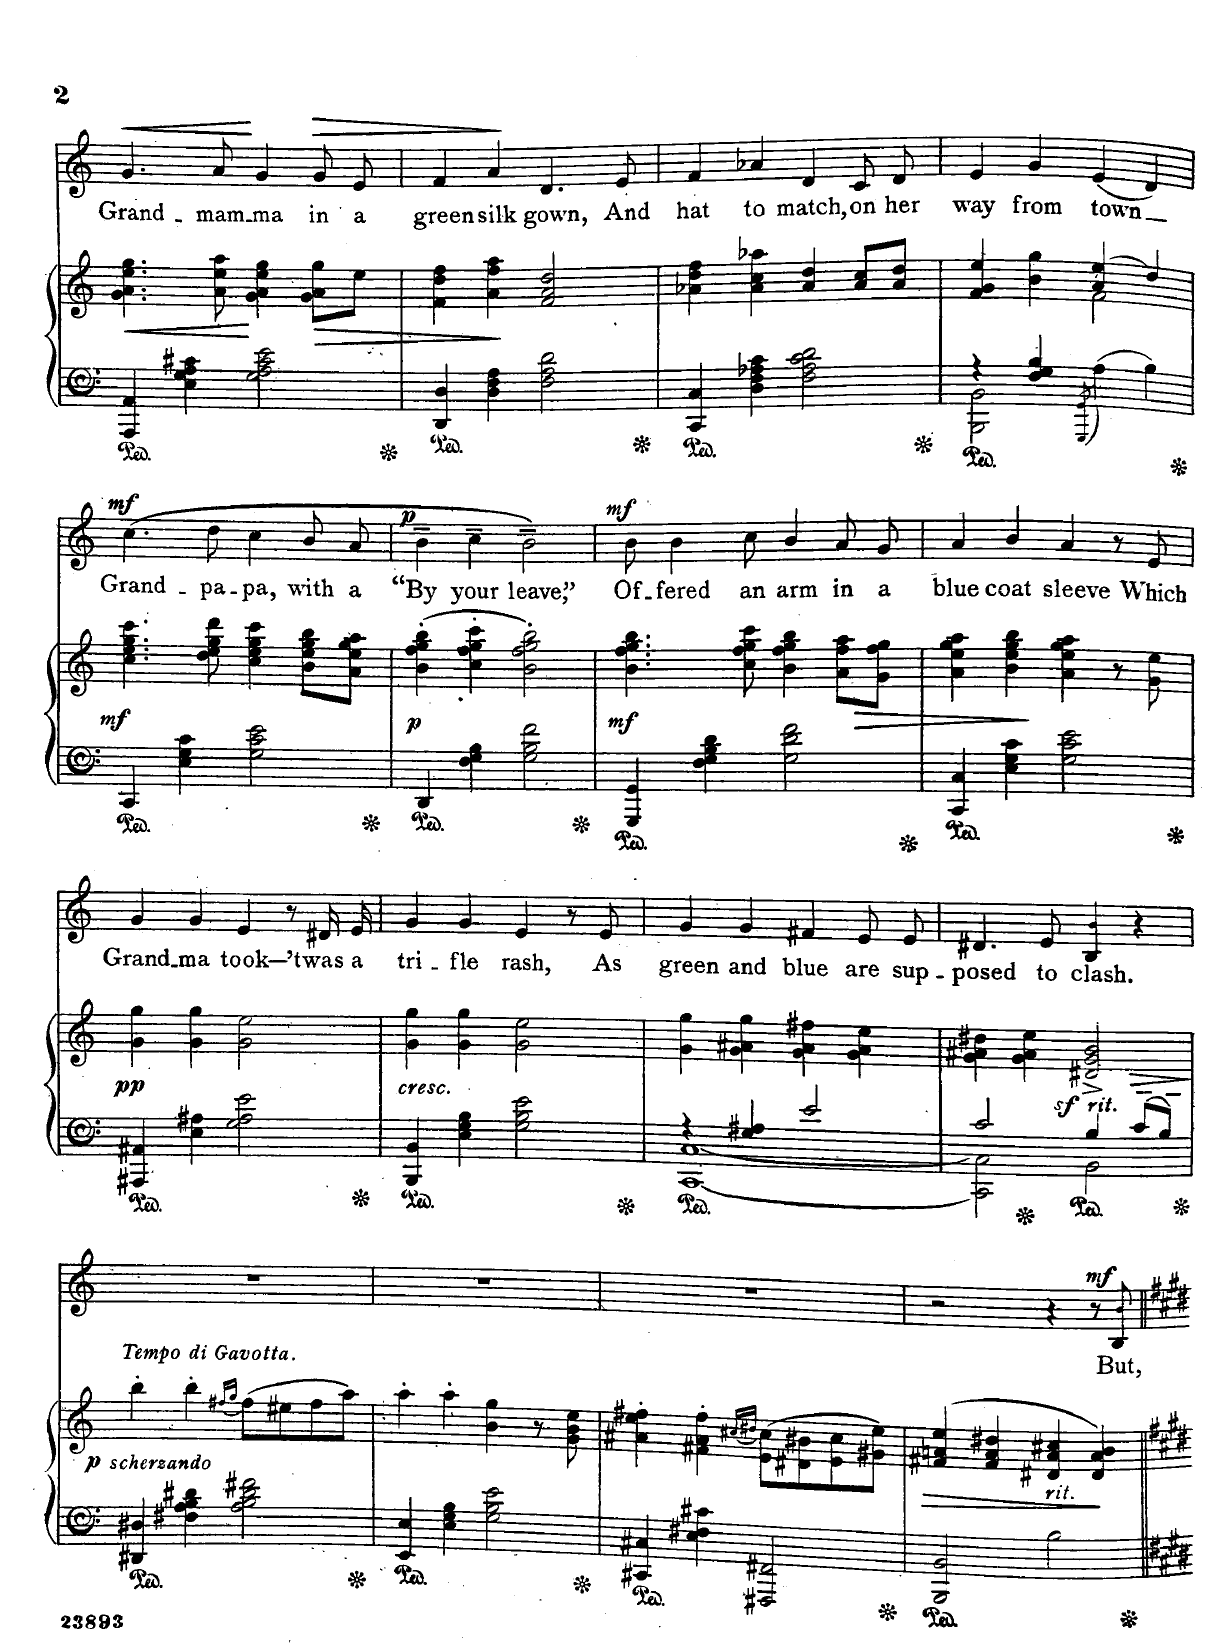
**kern	**kern	**dynam	**kern	**text	**dynam
*part2	*part2	*part2	*part1	*part1	*part1
*staff3	*staff2	*staff2/3	*staff1	*staff1	*staff1
*I"Piano	*	*	*I"Voice	*	*
*I'Pno	*	*	*	*	*
*clefF4	*clefG2	*	*clefG2	*	*
*k[]	*k[]	*	*k[]	*	*
*M4/4	*M4/4	*	*M4/4	*	*
*met(c)	*met(c)	*	*met(c)	*	*
=9	=9	=9	=9	=9	=9
!	!	!LO:HP:b	!	!	!LO:HP:b
4AAA/ 4AA/	4.g\ 4.a\ 4.ee\ 4.gg\	<	4.g/	Grand-	<
4E\ 4G\ 4A\ 4c#X\	.	.	.	.	.
.	8a\ 8ee\ 8aa\	.	8a/	-mam-	.
2G\ 2A\ 2c#\ 2e\	4g\ 4a\ 4ee\ 4gg\	[	4g/	-ma	[
!	!	!LO:HP:b	!	!	!LO:HP:b
.	8g\ 8a\ 8gg\L	>	8g/L	in	>
.	8ee\J	.	8e/J	a	.
=10	=10	=10	=10	=10	=10
4DD/ 4D/	4f\ 4dd\ 4ff\	.	4f/	green	.
4D\ 4F\ 4A\	4a\ 4ff\ 4aa\	.	4a/	silk	.
2F\ 2A\ 2d\	2f/ 2a/ 2dd/	]	4.d/	gown,	]
.	.	.	8e/	And	.
=11	=11	=11	=11	=11	=11
!	!	!LO:HP:b	!	!	!
4CC/ 4C/	4a-X\ 4dd\ 4ff\	<	4f/	hat	.
4D\ 4F\ 4A-X\ 4c\	4a-\ 4cc\ 4aa-X\	.	4a-X/	to	.
2F\ 2A-\ 2c\ 2d\	4a-/ 4dd/	[	4d/	match,	.
.	8a-/ 8cc/L	.	8c/L	on	.
.	8a-/ 8dd/J	.	8d/J	her	.
=12	=12	=12	=12	=12	=12
*^	*^	*	*	*	*
4r	2BBB\ 2BB\	4f/ 4g/ 4ee/	2ryy	.	4e/	way	.
4F/ 4G/ 4B/	.	4b\ 4gg\	.	.	4g/	from	.
8qGGG/ 8qGG/	.	.	.	.	.	.	.
4A\	2ryy	(4a/ 4ee/	2f\	.	(4e/	town	.
4B\	.	4dd/)	.	.	4d/)	.	.
*v	*v	*	*	*	*	*	*
*	*v	*v	*	*	*	*
=13	=13	=13	=13	=13	=13
!	!	!LO:DY:b	!	!	!LO:DY:a
4CC/	4.cc\ 4.ee\ 4.gg\ 4.ccc\	mf	(4.cc\	Grand-	mf
4E\ 4G\ 4c\	.	.	.	.	.
.	8dd\ 8ee\ 8gg\ 8ddd\	.	8dd\	-pa-	.
2G\ 2c\ 2e\	4cc\ 4ee\ 4gg\ 4ccc\	.	4cc\	-pa,	.
.	8b\ 8ee\ 8gg\ 8bb\L	.	8b/L	with	.
.	8a\ 8ee\ 8gg\ 8aa\J	.	8a/J	a	.
=14	=14	=14	=14	=14	=14
!	!	!LO:DY:b	!	!	!LO:DY:a
4DD/	(4b\' 4ff\' 4gg\' 4bb\'	p	4b~\	"By	p
4F\ 4G\ 4B\	4cc\' 4ee\' 4ff\' 4ccc\'	.	4cc~\	your	.
2G\ 2B\ 2f\	2b\' 2ff\' 2gg\' 2bb\')	.	2b~\)	leave,"	.
=15	=15	=15	=15	=15	=15
!	!	!LO:DY:b	!	!	!LO:DY:a
4GGG/ 4GG/	4.b\ 4.ff\ 4.gg\ 4.bb\	mf	8b\	Of-	mf
.	.	.	4b\	-fered	.
4F\ 4G\ 4B\ 4d\	.	.	.	.	.
.	8cc\ 8ff\ 8gg\ 8ccc\	.	8cc\	an	.
2G\ 2d\ 2f\	4b\ 4ff\ 4gg\ 4bb\	.	4b/	arm	.
.	8a\ 8ff\ 8aa\L	.	8a/L	in	.
.	8g\ 8ff\ 8gg\J	.	8g/J	a	.
=16	=16	=16	=16	=16	=16
4CC/ 4C/	4a\ 4ee\ 4gg\ 4aa\	.	4a/	blue	.
4E\ 4G\ 4c\	4b\ 4ee\ 4gg\ 4bb\	.	4b/	coat	.
2G\ 2c\ 2e\	4a\ 4ee\ 4gg\ 4aa\	.	4a/	sleeve	.
.	8r	.	8r	.	.
.	8g\ 8ee\	.	8e/	Which	.
=17	=17	=17	=17	=17	=17
!	!	!LO:DY:b	!	!	!
4AAA#X/ 4AA#X/	4g\ 4gg\	pp	4g/	Grand-	.
4E\ 4A#X\	4g\ 4gg\	.	4g/	-ma	.
2G\ 2A#\ 2e\	2g\ 2ee\	.	4e/	took ––––	.
.	.	.	8r	.	.
.	.	.	16d#X/LL	'twas	.
.	.	.	16e/JJ	a	.
=18	=18	=18	=18	=18	=18
!	!LO:TX:b:i:t=cresc.	!	!	!	!
4BBB/ 4BB/	4g\ 4gg\	.	4g/	tri-	.
4E\ 4G\ 4B\	4g\ 4gg\	.	4g/	-fle	.
2G\ 2B\ 2e\	2g\ 2ee\	.	4e/	rash,	.
.	.	.	8r	.	.
.	.	.	8e/	As	.
=19	=19	=19	=19	=19	=19
*^	*	*	*	*	*
4r	[1CC [1C	4g\ 4gg\	.	4g/	green	.
4G/ 4A#X/	.	4g\ 4a#X\ 4gg\	.	4g/	and	.
2e/	.	4g\ 4a#\ 4ff#X\	.	4f#X/	blue	.
.	.	4g\ 4a#\ 4ee\	.	8e/L	are	.
.	.	.	.	8e/J	sup-	.
=20	=20	=20	=20	=20	=20	=20
*	*	*	*	*^	*	*
2c/	2CC\] 2C\]	4g\ 4a#X\ 4dd#X\	.	4.d#X/	2ryy	-posed	.
.	.	4g\ 4a#\ 4ee\	.	.	.	.	.
.	.	.	.	8e/	.	to	.
!	!	!LO:TX:i:t=rit.	!	!	!	!	!
4B/	2BB\	2d#X/z<^ 2g/z<^ 2b/z<^	.	4B/	4b/	clash.	.
8c~/L	.	.	.	4r	4ryy	.	.
8B~/J	.	.	.	.	.	.	.
*v	*v	*	*	*v	*v	*	*
=21	=21	=21	=21	=21	=21
!	!LO:TX:i:t=scherzando	!	!	!	!
!	!	!LO:DY:b	!	!	!
4DD#X/ 4D#X/	4bb'\	p	1r	.	.
4F#X\ 4A\ 4B\ 4d#X\	4bb'\	.	.	.	.
.	(16qff#X/LL	.	.	.	.
.	16qgg/JJ)	.	.	.	.
2A\ 2B\ 2d#\ 2f#X\	(8ff#\L	.	.	.	.
.	8ee#X\	.	.	.	.
.	8ff#\	.	.	.	.
.	8aa\J)	.	.	.	.
=22	=22	=22	=22	=22	=22
4EE/ 4E/	4aa'\	.	1r	.	.
4E\ 4G\ 4B\	4aa'\	.	.	.	.
2G\ 2B\ 2e\	4b\ 4gg\	.	.	.	.
.	8r	.	.	.	.
.	8g\ 8b\ 8ee\	.	.	.	.
=23	=23	=23	=23	=23	=23
4CC#X/ 4C#X/	4a#X\' 4ee\' 4ff#X\'	.	1r	.	.
4E\ 4F#X\ 4c#X\	4f#X\' 4a#\' 4ff#\'	.	.	.	.
.	(16qcc#X/LL	.	.	.	.
.	16qdd#X/JJ)	.	.	.	.
2FFF#X/ 2FF#X/	(8e\ 8cc#\L	.	.	.	.
.	8d#X\ 8b#X\	.	.	.	.
.	8e\ 8cc#\	.	.	.	.
.	8g#X\ 8ee\J)	.	.	.	.
=24	=24	=24	=24	=24	=24
!	!	!LO:HP:b	!	!	!
*	*	*	*^	*	*
2BBB/ 2BB/	(>4f#X/ 4an/ 4ee/	>	2r	2..ryy	.	.
.	4f#/ 4a/ 4dd#X/	.	.	.	.	.
!	!LO:TX:i:t=rit.	!	!	!	!	!
2B\	4d#X/ 4a/ 4cc#X/	.	4r	.	.	.
.	4d#/ 4a/ 4b/)	.	8r	.	.	.
!	!	!	!	!	!	!LO:DY:a
.	.	.	8B/	8b/	But,	mf
*	*	*	*v	*v	*	*
.	.	]	.	.	.
=||	=||	=||	=||	=||	=||
*-	*-	*-	*-	*-	*-
